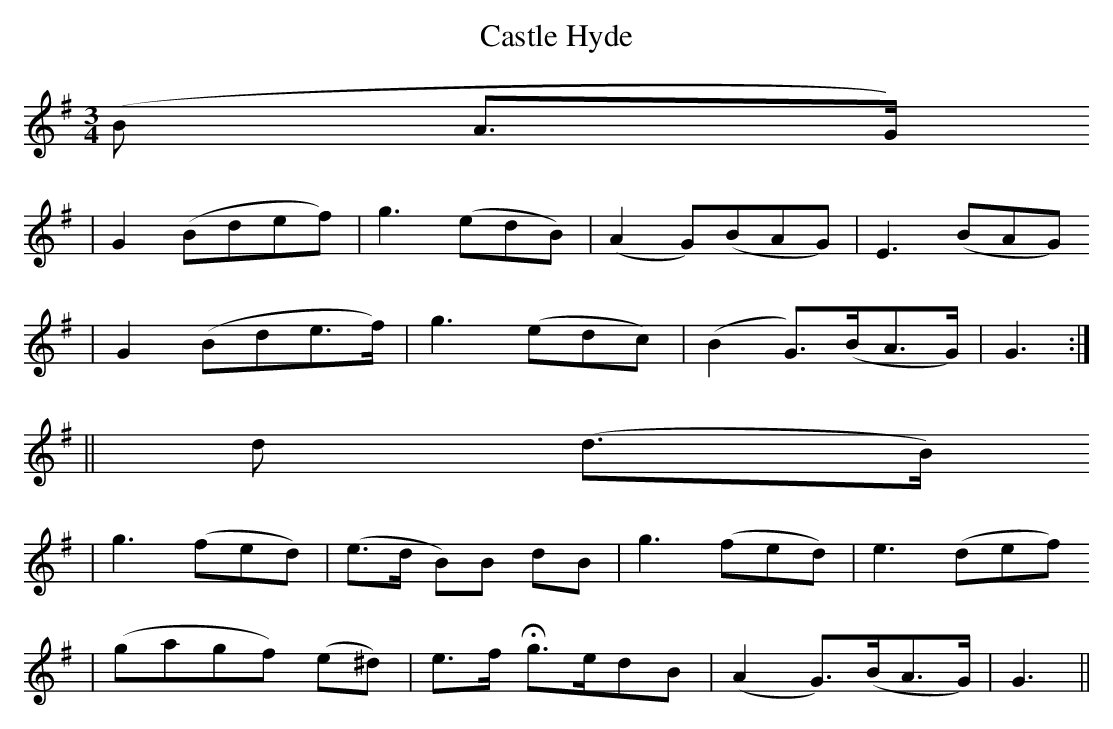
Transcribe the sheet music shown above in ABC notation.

X:1
T: Castle Hyde
M: 3/4
L: 1/8
K: G
(B A>G)
| G2 (Bdef) | g3 (edB) | (A2 G)(BAG) | E3 (BAG)
| G2 (Bde>f) | g3 (edc) | (B2 G>)(BA>G) | G3 :|
|| d (d>B)
| g3 (fed) | (e>d B)B dB | g3 (fed) | e3 (def)
| (gagf) (e^d) | e>f Hg>edB | (A2 G>)(BA>G) | G3 ||
